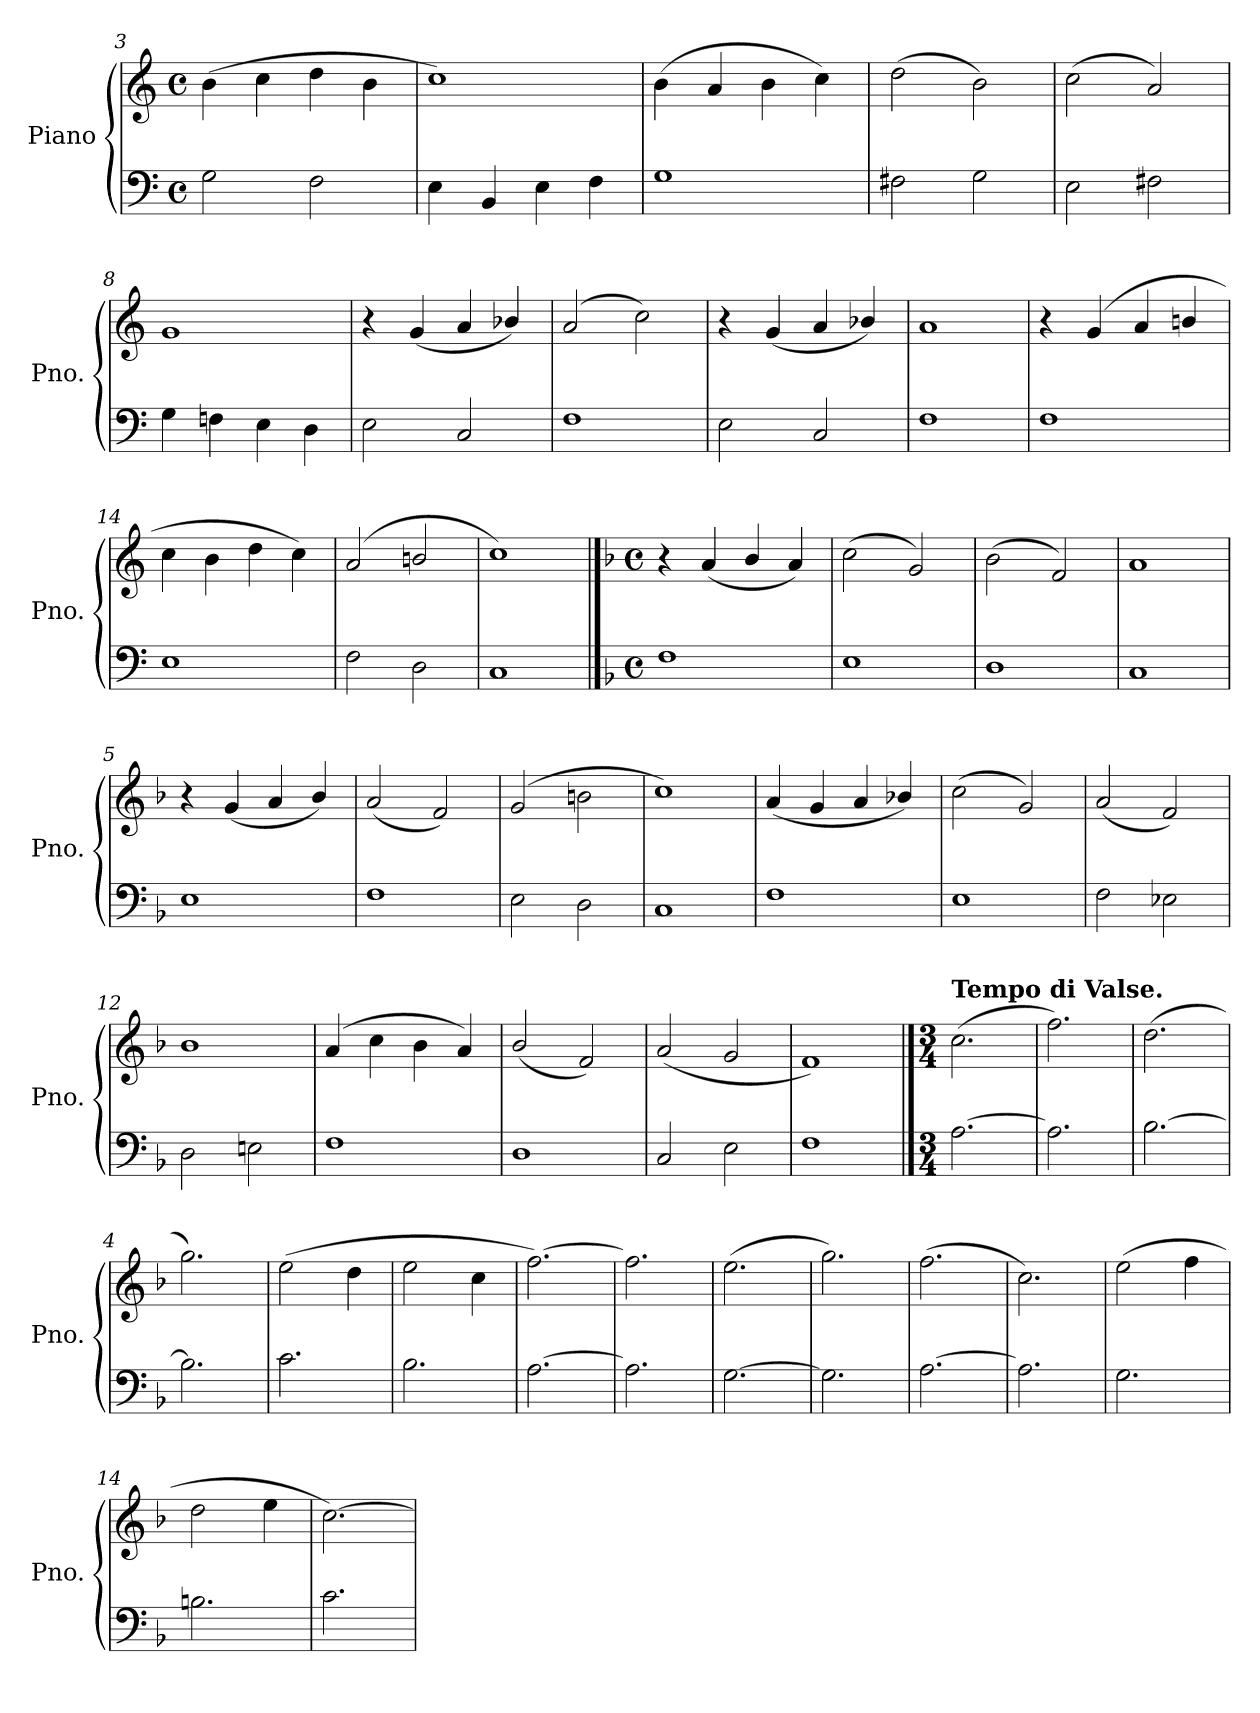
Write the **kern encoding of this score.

**kern	**kern
*part1	*part1
*staff2	*staff1
*I"Piano	*
*I'Pno.	*
*clefF4	*clefG2
*k[]	*k[]
*M4/4	*M4/4
*met(c)	*met(c)
=3	=3
2G\	(>4b\
.	4cc\
2F\	4dd\
.	4b\
=4	=4
4E\	1cc)
4BB/	.
4E\	.
4F\	.
=5	=5
1G	(>4b\
.	4a/
.	4b\
.	4cc\)
!!LO:PB:g=z
=6	=6
2F#X\	(>2dd\
2G\	2b\)
=7	=7
2E\	(>2cc\
2F#X\	2a/)
=8	=8
4G\	1g
4Fn\	.
4E\	.
4D\	.
=9	=9
2E\	4r
.	(<4g/
2C/	4a/
.	4b-X/)
=10	=10
1F	(>2a/
.	2cc\)
=11	=11
2E\	4r
.	(<4g/
2C/	4a/
.	4b-X/)
!!LO:LB:g=z
=12	=12
1F	1a
=13	=13
1F	4r
.	(>4g/
.	4a/
.	4bn/
=14	=14
1E	4cc\
.	4b\
.	4dd\
.	4cc\)
=15	=15
2F\	(>2a/
2D\	2bn/
=16	=16
1C	1cc)
!!LO:LB:g=z
==1	==1
*k[b-]	*k[b-]
*M4/4	*M4/4
*met(c)	*met(c)
1F	4r
.	(<4a/
.	4b-/
.	4a/)
=2	=2
1E	(>2cc\
.	2g/)
=3	=3
1D	(>2b-\
.	2f/)
=4	=4
1C	1a
=5	=5
1E	4r
.	(<4g/
.	4a/
.	4b-/)
=6	=6
1F	(<2a/
.	2f/)
=7	=7
2E\	(>2g/
2D\	2bn\
=8	=8
1C	1cc)
!!LO:LB:g=z
=9	=9
1F	(<4a/
.	4g/
.	4a/
.	4b-X/)
=10	=10
1E	(>2cc\
.	2g/)
=11	=11
2F\	(<2a/
2E-X\	2f/)
=12	=12
2D\	1b-
2En\	.
=13	=13
1F	(>4a/
.	4cc\
.	4b-\
.	4a/)
=14	=14
1D	(<2b-/
.	2f/)
=15	=15
2C/	(<2a/
2E\	2g/
=16	=16
1F	1f)
!!LO:LB:g=z
==1	==1
*M3/4	*M3/4
!	!LO:TX:a:B:t=Tempo di Valse.
[2.A\	(>2.cc\
=2	=2
2.A\]	2.ff\)
=3	=3
[2.B-\	(>2.dd\
=4	=4
2.B-\]	2.gg\)
=5	=5
2.c\	(>2ee\
.	4dd\
=6	=6
2.B-\	2ee\
.	4cc\
=7	=7
[2.A\	[2.ff\)
=8	=8
2.A\]	2.ff\]
=9	=9
[2.G\	(>2.ee\
=10	=10
2.G\]	2.gg\)
!!LO:LB:g=z
=11	=11
[2.A\	(>2.ff\
=12	=12
2.A\]	2.cc\)
=13	=13
2.G\	(>2ee\
.	4ff\
=14	=14
2.Bn\	2dd\
.	4ee\
=15	=15
2.c\	[2.cc\)
=	=
*-	*-
